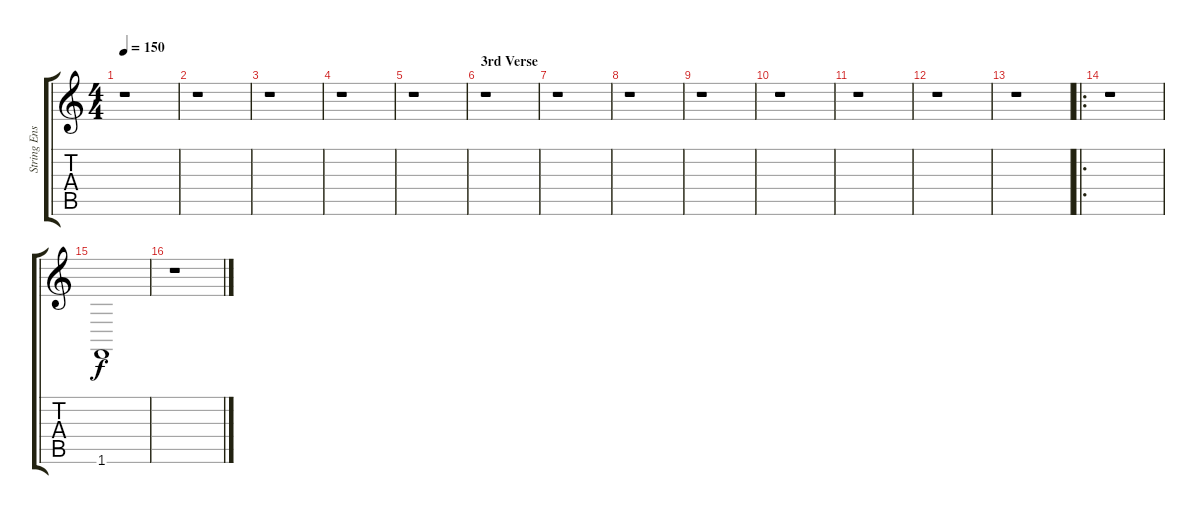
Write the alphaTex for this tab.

\track ("String Ensemble V" "String Ens") {instrument stringensemble1}
\staff {score tabs}
\tuning (E4 B3 G3 D3 A2 E2) {hide}
\ts (4 4)
\tempo 150
\clef g2
\ks c
r.1{dy f} |
r.1 |
r.1 |
r.1 |
r.1 |
\section ("" "3rd Verse")
r.1 |
r.1 |
r.1 |
r.1 |
r.1 |
r.1 |
r.1 |
r.1 |
\ro
r.1 |
1.6.1 |
r.1
